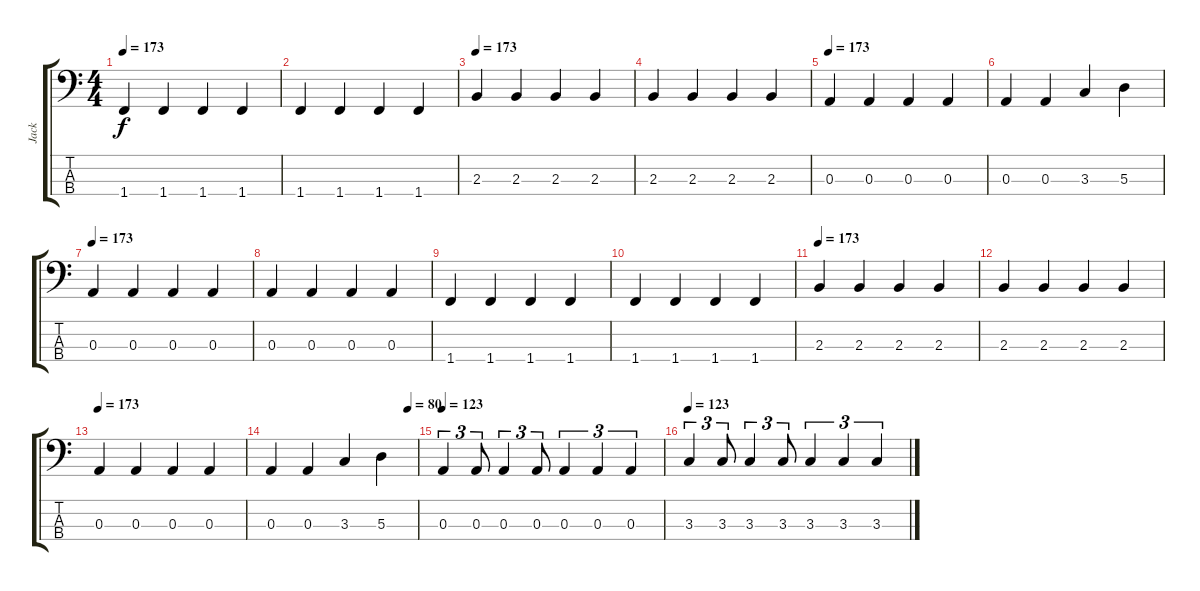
\track ("Jack" "Jack") {instrument electricbassfinger}
\staff {score tabs}
\tuning (G2 D2 A1 E1) {hide}
\ts (4 4)
\tempo 173
\clef f4
\ks c
1.4.4{dy f} 1.4.4 1.4.4 1.4.4 |
1.4.4 1.4.4 1.4.4 1.4.4 |
\tempo 173
2.3.4 2.3.4 2.3.4 2.3.4 |
2.3.4 2.3.4 2.3.4 2.3.4 |
\tempo 173
0.3.4 0.3.4 0.3.4 0.3.4 |
0.3.4 0.3.4 3.3.4 5.3.4 |
\tempo 173
0.3.4 0.3.4 0.3.4 0.3.4 |
0.3.4 0.3.4 0.3.4 0.3.4 |
1.4.4 1.4.4 1.4.4 1.4.4 |
1.4.4 1.4.4 1.4.4 1.4.4 |
\tempo 173
2.3.4 2.3.4 2.3.4 2.3.4 |
2.3.4 2.3.4 2.3.4 2.3.4 |
\tempo 173
0.3.4 0.3.4 0.3.4 0.3.4 |
\tempo (80 0.9375)
0.3.4 0.3.4 3.3.4 5.3.4 |
\tempo 123
0.3.4{tu (3 2)} 0.3.8{tu (3 2)} 0.3.4{tu (3 2)} 0.3.8{tu (3 2)} 0.3.4{tu (3 2)} 0.3.4{tu (3 2)} 0.3.4{tu (3 2)} |
\tempo 123
3.3.4{tu (3 2)} 3.3.8{tu (3 2)} 3.3.4{tu (3 2)} 3.3.8{tu (3 2)} 3.3.4{tu (3 2)} 3.3.4{tu (3 2)} 3.3.4{tu (3 2)}
